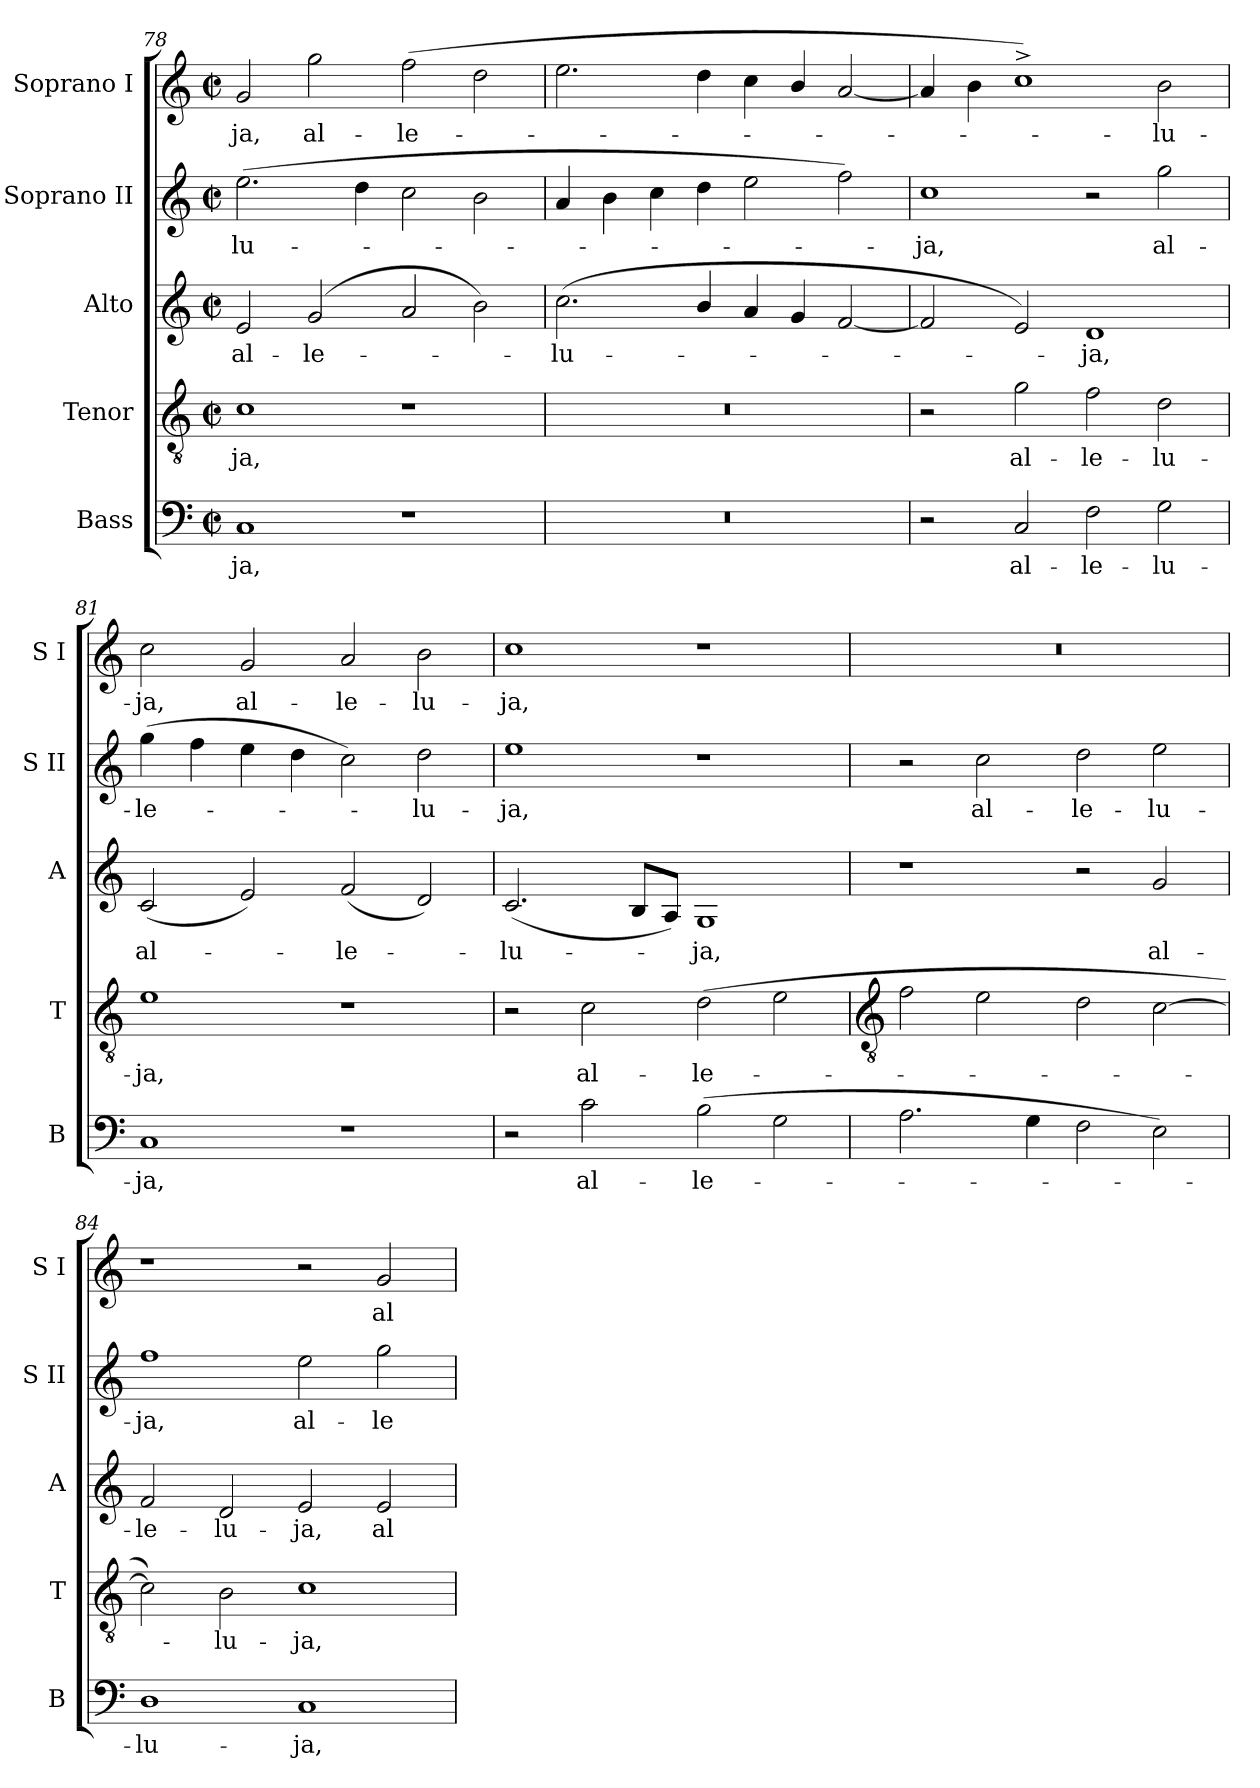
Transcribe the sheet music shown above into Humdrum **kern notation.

**kern	**text	**kern	**text	**kern	**text	**kern	**text	**kern	**text
*part5	*part5	*part4	*part4	*part3	*part3	*part2	*part2	*part1	*part1
*staff5	*staff5	*staff4	*staff4	*staff3	*staff3	*staff2	*staff2	*staff1	*staff1
*I"Bass	*	*I"Tenor	*	*I"Alto	*	*I"Soprano II	*	*I"Soprano I	*
*I'B	*	*I'T	*	*I'A	*	*I'S II	*	*I'S I	*
*clefF4	*	*clefGv2	*	*clefG2	*	*clefG2	*	*clefG2	*
*k[]	*	*k[]	*	*k[]	*	*k[]	*	*k[]	*
*C:	*	*C:	*	*C:	*	*C:	*	*C:	*
*M4/2	*	*M4/2	*	*M4/2	*	*M4/2	*	*M4/2	*
*met(c|)	*	*met(c|)	*	*met(c|)	*	*met(c|)	*	*met(c|)	*
=78	=78	=78	=78	=78	=78	=78	=78	=78	=78
!	!LO:LY:b	!	!LO:LY:b	!	!LO:LY:b	!	!LO:LY:b	!	!LO:LY:b
1C	-ja,	1c	-ja,	2e	al-	(>2.ee	lu-	2g	-ja,
!	!	!	!	!	!LO:LY:b	!	!	!	!LO:LY:b
.	.	.	.	(<2g	-le-	.	.	2gg	al-
.	.	.	.	.	.	4dd	.	.	.
!	!	!	!	!	!	!	!	!	!LO:LY:b
1r	.	1r	.	2a	.	2cc	.	(>2ff	-le-
.	.	.	.	2b)	.	2b	.	2dd	.
=79	=79	=79	=79	=79	=79	=79	=79	=79	=79
!	!	!	!	!	!LO:LY:b	!	!	!	!
0r	.	0r	.	(<2.cc	lu-	4a	.	2.ee	.
.	.	.	.	.	.	4b	.	.	.
.	.	.	.	.	.	4cc	.	.	.
.	.	.	.	4b/	.	4dd	.	4dd	.
.	.	.	.	4a	.	2ee	.	4cc	.
.	.	.	.	4g	.	.	.	4b/	.
.	.	.	.	[2f	.	2ff)	.	[2a	.
=80	=80	=80	=80	=80	=80	=80	=80	=80	=80
!	!	!	!	!	!	!	!LO:LY:b	!	!
2r	.	2r	.	2f]	.	1cc	ja,	4a]	.
.	.	.	.	.	.	.	.	4b	.
!	!LO:LY:b	!	!LO:LY:b	!	!	!	!	!	!
2C	al-	2g	al-	2e)	.	.	.	1cc^)	.
!	!LO:LY:b	!	!LO:LY:b	!	!LO:LY:b	!	!	!	!
2F	-le-	2f	-le-	1d	ja,	2r	.	.	.
!	!LO:LY:b	!	!LO:LY:b	!	!	!	!LO:LY:b	!	!LO:LY:b
2G	-lu-	2d	-lu-	.	.	2gg	al-	2b	lu-
=81	=81	=81	=81	=81	=81	=81	=81	=81	=81
!	!LO:LY:b	!	!LO:LY:b	!	!LO:LY:b	!	!LO:LY:b	!	!LO:LY:b
1C	-ja,	1e	-ja,	(<2c	al-	(>4gg	-le-	2cc	-ja,
.	.	.	.	.	.	4ff	.	.	.
!	!	!	!	!	!	!	!	!	!LO:LY:b
.	.	.	.	2e)	.	4ee	.	2g	al-
.	.	.	.	.	.	4dd	.	.	.
!	!	!	!	!	!LO:LY:b	!	!	!	!LO:LY:b
1r	.	1r	.	(<2f	le-	2cc)	.	2a	-le-
!	!	!	!	!	!	!	!LO:LY:b	!	!LO:LY:b
.	.	.	.	2d)	.	2dd	lu-	2b	-lu-
=82	=82	=82	=82	=82	=82	=82	=82	=82	=82
!	!	!	!	!	!LO:LY:b	!	!LO:LY:b	!	!LO:LY:b
2r	.	2r	.	(<2.c	lu-	1ee	-ja,	1cc	-ja,
!	!LO:LY:b	!	!LO:LY:b	!	!	!	!	!	!
2c	al-	2c	al-	.	.	.	.	.	.
.	.	.	.	8BL	.	.	.	.	.
.	.	.	.	8AJ)	.	.	.	.	.
!	!LO:LY:b	!	!LO:LY:b	!	!LO:LY:b	!	!	!	!
(>2B	-le-	(>2d	-le-	1G	ja,	1r	.	1r	.
2G	.	2e	.	.	.	.	.	.	.
!!LO:LB:g=z
=83	=83	=83	=83	=83	=83	=83	=83	=83	=83
*	*	*clefGv2	*	*	*	*	*	*	*
2.A	.	2f	.	1r	.	2r	.	0r	.
!	!	!	!	!	!	!	!LO:LY:b	!	!
.	.	2e	.	.	.	2cc	al-	.	.
4G	.	.	.	.	.	.	.	.	.
!	!	!	!	!	!	!	!LO:LY:b	!	!
2F	.	2d	.	2r	.	2dd	-le-	.	.
!	!	!	!	!	!LO:LY:b	!	!LO:LY:b	!	!
2E)	.	[2c	.	2g	al-	2ee	-lu-	.	.
=84	=84	=84	=84	=84	=84	=84	=84	=84	=84
!	!LO:LY:b	!	!	!	!LO:LY:b	!	!LO:LY:b	!	!
1D	lu-	2c])	.	2f	-le-	1ff	-ja,	1r	.
!	!	!	!LO:LY:b	!	!LO:LY:b	!	!	!	!
.	.	2B	lu-	2d	-lu-	.	.	.	.
!	!LO:LY:b	!	!LO:LY:b	!	!LO:LY:b	!	!LO:LY:b	!	!
1C	-ja,	1c	-ja,	2e	-ja,	2ee	al-	2r	.
!	!	!	!	!	!LO:LY:b	!	!LO:LY:b	!	!LO:LY:b
.	.	.	.	2e	al-	2gg	-le-	2g	al-
=	=	=	=	=	=	=	=	=	=
*-	*-	*-	*-	*-	*-	*-	*-	*-	*-
